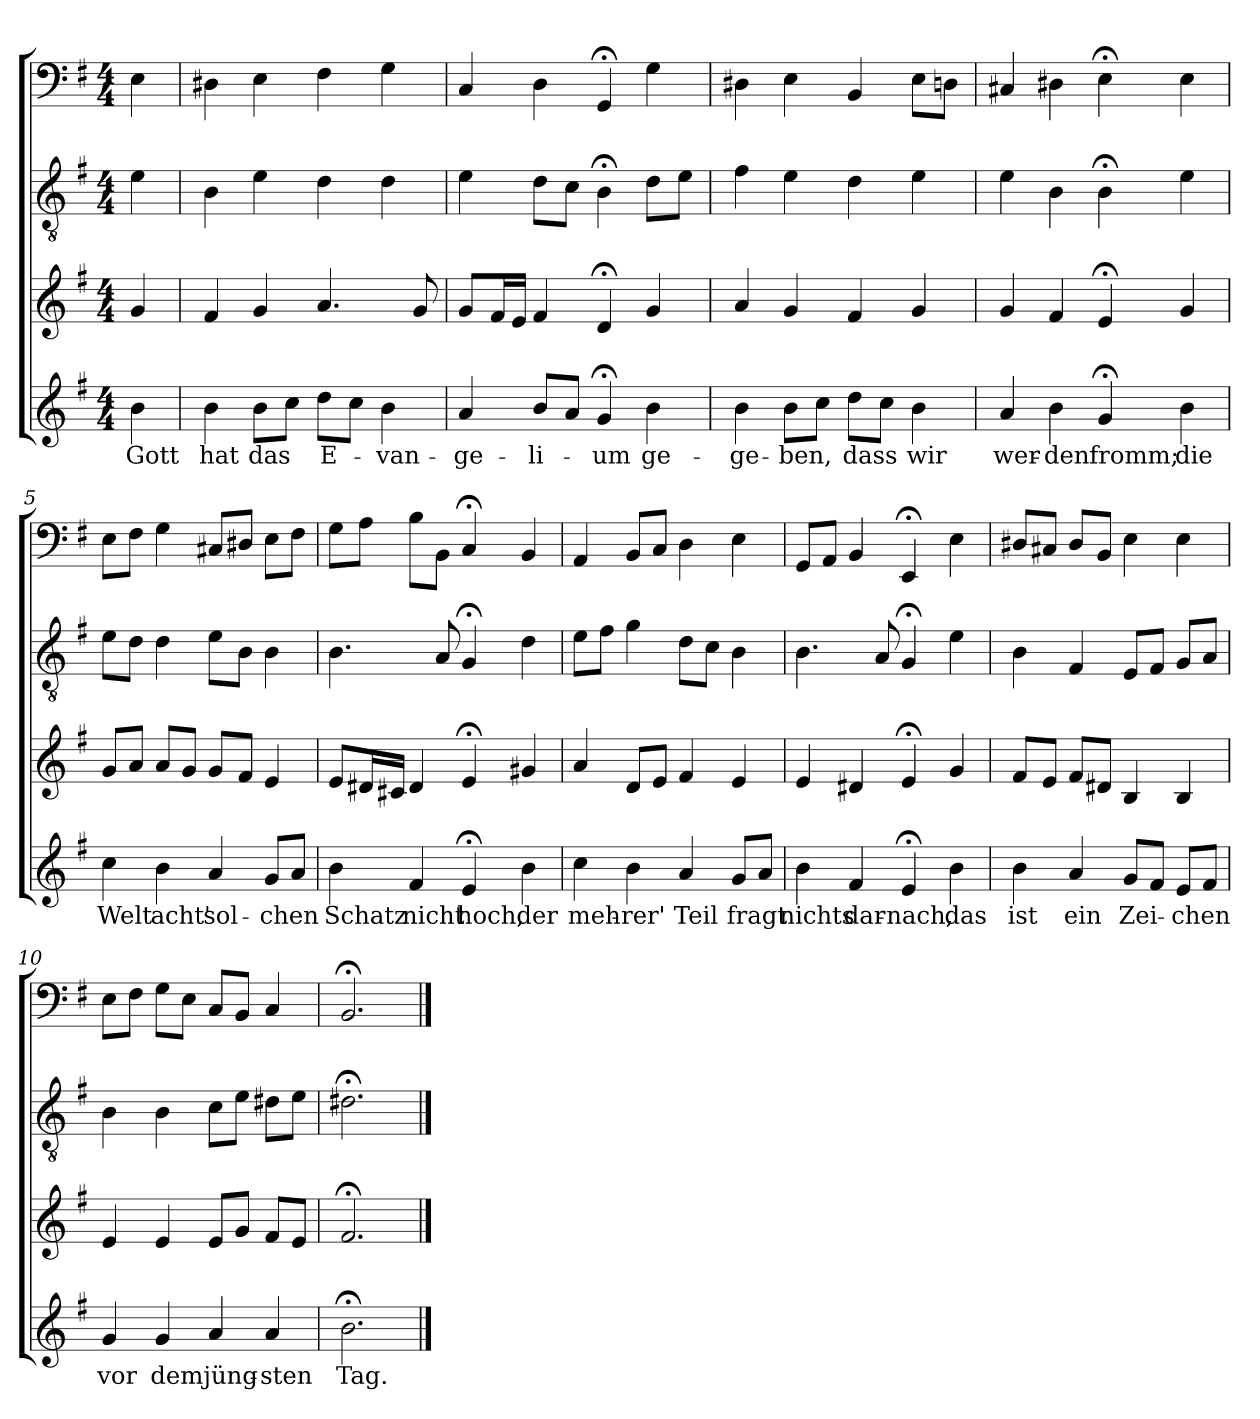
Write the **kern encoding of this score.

**kern	**text	**kern	**kern	**kern
*part4	*part4	*part3	*part2	*part1
*staff4	*staff4	*staff3	*staff2	*staff1
*clefG2	*	*clefG2	*clefGv2	*clefF4
*k[f#]	*	*k[f#]	*k[f#]	*k[f#]
*e:	*	*e:	*e:	*e:
*M4/4	*	*M4/4	*M4/4	*M4/4
=	=	=	=	=
4b\	Gott	4g/	4e\	4E\
=1	=1	=1	=1	=1
4b\	hat	4f#/	4B\	4D#X\
8b\L	das	4g/	4e\	4E\
8cc\J	.	.	.	.
8dd\L	E-	4.a/	4d\	4F#\
8cc\J	.	.	.	.
4b\	-van-	.	4d\	4G\
.	.	8g/	.	.
=2	=2	=2	=2	=2
4a/	-ge-	8g/L	4e\	4C/
.	.	16f#/L	.	.
.	.	16e/JJ	.	.
8b/L	-li-	4f#/	8d\L	4D\
8a/J	.	.	8c\J	.
4g;</	-um	4d;</	4B;<\	4GG;</
4b\	ge-	4g/	8d\L	4G\
.	.	.	8e\J	.
=3	=3	=3	=3	=3
4b\	-ge-	4a/	4f#\	4D#X\
8b\L	-ben,	4g/	4e\	4E\
8cc\J	.	.	.	.
8dd\L	dass	4f#/	4d\	4BB/
8cc\J	.	.	.	.
4b\	wir	4g/	4e\	8E\L
.	.	.	.	8Dn\J
=4	=4	=4	=4	=4
4a/	wer-	4g/	4e\	4C#X/
4b\	-den	4f#/	4B\	4D#X\
4g;</	fromm;	4e;</	4B;<\	4E;<\
4b\	die	4g/	4e\	4E\
=5	=5	=5	=5	=5
4cc\	Welt	8g/L	8e\L	8E\L
.	.	8a/J	8d\J	8F#\J
4b\	acht'	8a/L	4d\	4G\
.	.	8g/J	.	.
4a/	sol-	8g/L	8e\L	8C#X/L
.	.	8f#/J	8B\J	8D#X/J
8g/L	-chen	4e/	4B\	8E\L
8a/J	.	.	.	8F#\J
=6	=6	=6	=6	=6
4b\	Schatz	8e/L	4.B\	8G\L
.	.	16d#X/L	.	8A\J
.	.	16c#X/JJ	.	.
4f#/	nicht	4d#/	.	8B\L
.	.	.	8A/	8BB\J
4e;</	hoch,	4e;</	4G;</	4C;</
4b\	der	4g#X/	4d\	4BB/
=7	=7	=7	=7	=7
4cc\	meh-	4a/	8e\L	4AA/
.	.	.	8f#\J	.
4b\	-rer'	8d/L	4g\	8BB/L
.	.	8e/J	.	8C/J
4a/	Teil	4f#/	8d\L	4D\
.	.	.	8c\J	.
8g/L	fragt	4e/	4B\	4E\
8a/J	.	.	.	.
=8	=8	=8	=8	=8
4b\	nichts	4e/	4.B\	8GG/L
.	.	.	.	8AA/J
4f#/	dar-	4d#X/	.	4BB/
.	.	.	8A/	.
4e;</	-nach,	4e;</	4G;</	4EE;</
4b\	das	4g/	4e\	4E\
=9	=9	=9	=9	=9
4b\	ist	8f#/L	4B\	8D#X/L
.	.	8e/J	.	8C#X/J
4a/	ein	8f#/L	4F#/	8D#/L
.	.	8d#X/J	.	8BB/J
8g/L	Zei-	4B/	8E/L	4E\
8f#/J	.	.	8F#/J	.
8e/L	-chen	4B/	8G/L	4E\
8f#/J	.	.	8A/J	.
=10	=10	=10	=10	=10
4g/	vor	4e/	4B\	8E\L
.	.	.	.	8F#\J
4g/	dem	4e/	4B\	8G\L
.	.	.	.	8E\J
4a/	jüng-	8e/L	8c\L	8C/L
.	.	8g/J	8e\J	8BB/J
4a/	-sten	8f#/L	8d#X\L	4C/
.	.	8e/J	8e\J	.
=11	=11	=11	=11	=11
2.b;<\	Tag.	2.f#;</	2.d#X;<\	2.BB;</
==	==	==	==	==
*-	*-	*-	*-	*-
